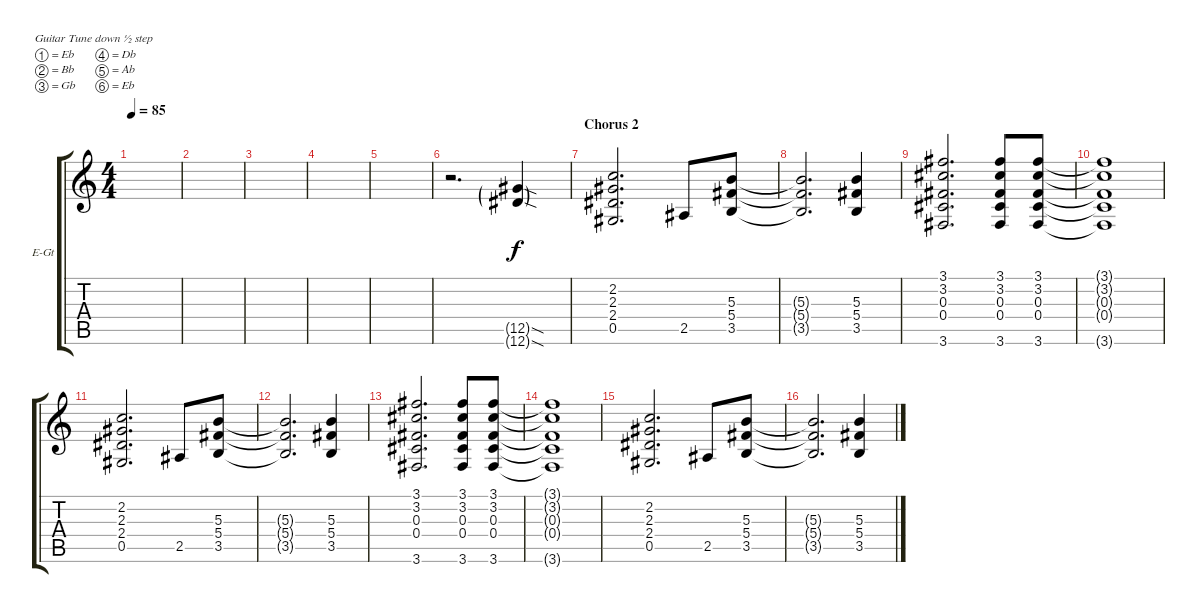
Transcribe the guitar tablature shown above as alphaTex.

\defaultSystemsLayout 4
\bracketExtendMode groupsimilarinstruments
\firstSystemTrackNameOrientation horizontal
\otherSystemsTrackNameOrientation horizontal
\track ("Slash Lead" "E-Gt") {instrument distortionguitar}
\staff {score tabs}
\tuning (Eb4 Bb3 Gb3 Db3 Ab2 Eb2)
\ts (4 4)
\tempo 85
\clef g2
\ks c
|
|
|
|
|
r.2{d} (12.5{sod g} 12.6{sod g}).4 |
\section ("" "Chorus 2")
(2.2 2.3 2.4 0.5).2{d} 2.5.8 (5.3 5.4 3.5).8 |
(5.3{t} 5.4{t} 3.5{t}).2{d} (5.3 5.4 3.5).4 |
(3.1 3.2 0.3 0.4 3.6).2{d} (3.1 3.2 0.3 0.4 3.6).8 (3.1 3.2 0.3 0.4 3.6).8 |
(3.1{t} 3.2{t} 0.3{t} 0.4{t} 3.6{t}).1 |
(2.2 2.3 2.4 0.5).2{d} 2.5.8 (5.3 5.4 3.5).8 |
(5.3{t} 5.4{t} 3.5{t}).2{d} (5.3 5.4 3.5).4 |
(3.1 3.2 0.3 0.4 3.6).2{d} (3.1 3.2 0.3 0.4 3.6).8 (3.1 3.2 0.3 0.4 3.6).8 |
(3.1{t} 3.2{t} 0.3{t} 0.4{t} 3.6{t}).1 |
(2.2 2.3 2.4 0.5).2{d} 2.5.8 (5.3 5.4 3.5).8 |
(5.3{t} 5.4{t} 3.5{t}).2{d} (5.3 5.4 3.5).4
